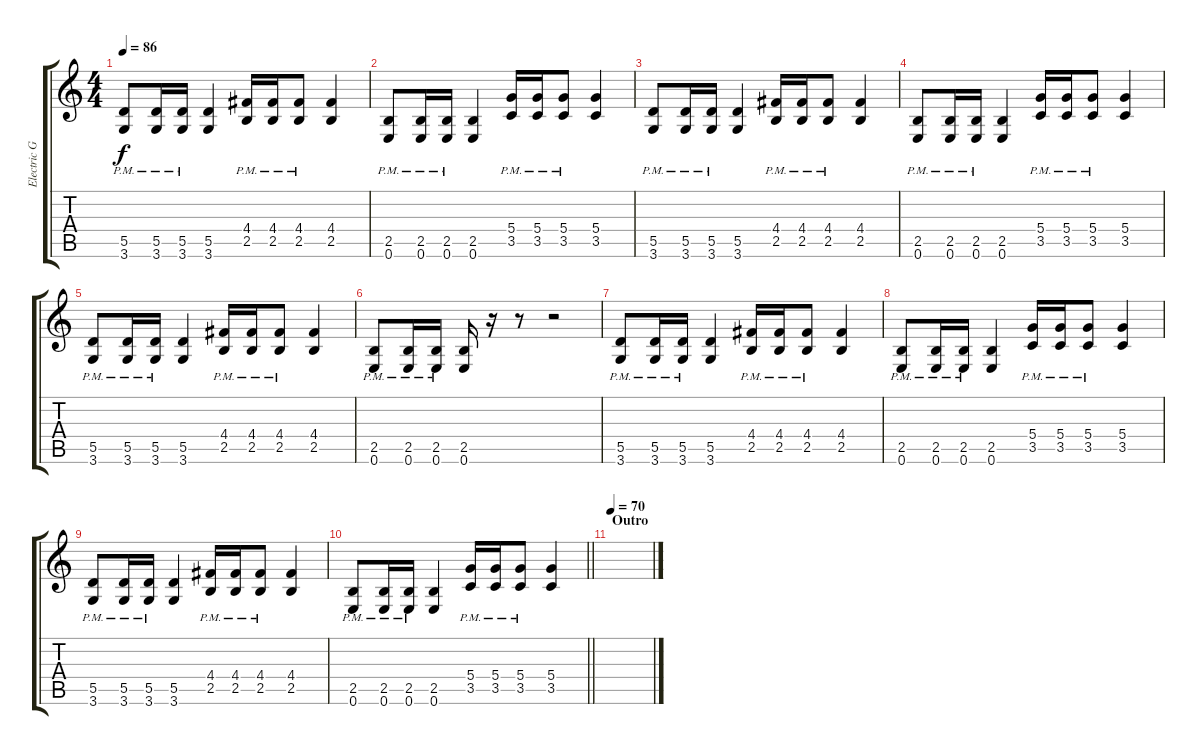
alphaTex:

\track ("Electric Guitar (Alex)" "Electric G") {instrument overdrivenguitar}
\staff {score tabs}
\tuning (E4 B3 G3 D3 A2 E2) {hide}
\ts (4 4)
\tempo 86
\clef g2
\ks c
(5.5{pm} 3.6{pm}).8{dy f} (5.5{pm} 3.6{pm}).16 (5.5{pm} 3.6{pm}).16 (5.5 3.6).4 (4.4{pm} 2.5{pm}).16 (4.4{pm} 2.5{pm}).16 (4.4{pm} 2.5{pm}).8 (4.4 2.5).4 |
(2.5{pm} 0.6{pm}).8 (2.5{pm} 0.6{pm}).16 (2.5{pm} 0.6{pm}).16 (2.5 0.6).4 (5.4{pm} 3.5{pm}).16 (5.4{pm} 3.5{pm}).16 (5.4{pm} 3.5{pm}).8 (5.4 3.5).4 |
(5.5{pm} 3.6{pm}).8 (5.5{pm} 3.6{pm}).16 (5.5{pm} 3.6{pm}).16 (5.5 3.6).4 (4.4{pm} 2.5{pm}).16 (4.4{pm} 2.5{pm}).16 (4.4{pm} 2.5{pm}).8 (4.4 2.5).4 |
(2.5{pm} 0.6{pm}).8 (2.5{pm} 0.6{pm}).16 (2.5{pm} 0.6{pm}).16 (2.5 0.6).4 (5.4{pm} 3.5{pm}).16 (5.4{pm} 3.5{pm}).16 (5.4{pm} 3.5{pm}).8 (5.4 3.5).4 |
(5.5{pm} 3.6{pm}).8 (5.5{pm} 3.6{pm}).16 (5.5{pm} 3.6{pm}).16 (5.5 3.6).4 (4.4{pm} 2.5{pm}).16 (4.4{pm} 2.5{pm}).16 (4.4{pm} 2.5{pm}).8 (4.4 2.5).4 |
(2.5{pm} 0.6{pm}).8 (2.5{pm} 0.6{pm}).16 (2.5{pm} 0.6{pm}).16 (2.5 0.6).16 r.16 r.8 r.2 |
(5.5{pm} 3.6{pm}).8 (5.5{pm} 3.6{pm}).16 (5.5{pm} 3.6{pm}).16 (5.5 3.6).4 (4.4{pm} 2.5{pm}).16 (4.4{pm} 2.5{pm}).16 (4.4{pm} 2.5{pm}).8 (4.4 2.5).4 |
(2.5{pm} 0.6{pm}).8 (2.5{pm} 0.6{pm}).16 (2.5{pm} 0.6{pm}).16 (2.5 0.6).4 (5.4{pm} 3.5{pm}).16 (5.4{pm} 3.5{pm}).16 (5.4{pm} 3.5{pm}).8 (5.4 3.5).4 |
(5.5{pm} 3.6{pm}).8 (5.5{pm} 3.6{pm}).16 (5.5{pm} 3.6{pm}).16 (5.5 3.6).4 (4.4{pm} 2.5{pm}).16 (4.4{pm} 2.5{pm}).16 (4.4{pm} 2.5{pm}).8 (4.4 2.5).4 |
\barLineRight lightlight
(2.5{pm} 0.6{pm}).8 (2.5{pm} 0.6{pm}).16 (2.5{pm} 0.6{pm}).16 (2.5 0.6).4 (5.4{pm} 3.5{pm}).16 (5.4{pm} 3.5{pm}).16 (5.4{pm} 3.5{pm}).8 (5.4 3.5).4 |
\section ("" "Outro")
\tempo 70
